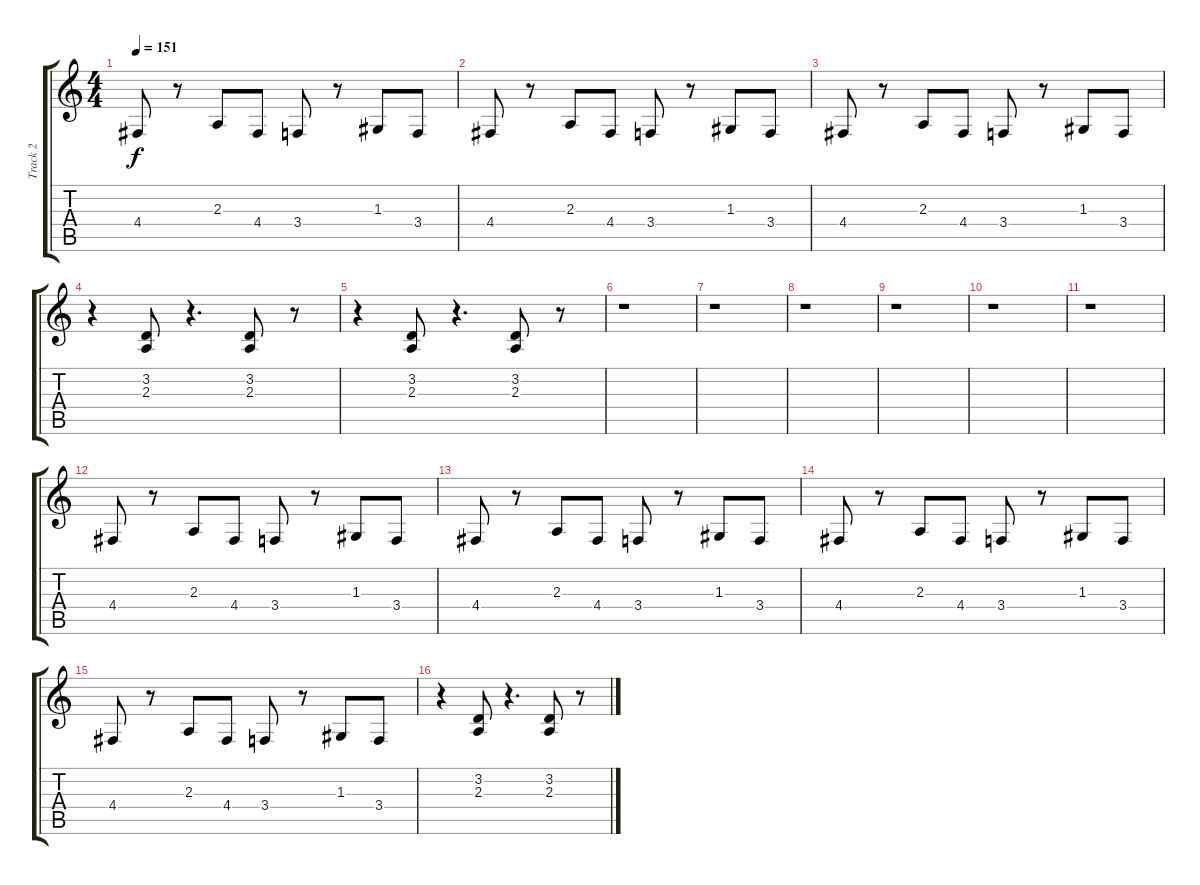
\track ("Track 2" "Track 2") {instrument acousticgrandpiano}
\staff {score tabs}
\tuning (E4 B3 G3 D3 A2 E2) {hide}
\ts (4 4)
\tempo 151
\clef g2
\ks c
4.4.8{dy f} r.8 2.3.8 4.4.8 3.4.8 r.8 1.3.8 3.4.8 |
4.4.8 r.8 2.3.8 4.4.8 3.4.8 r.8 1.3.8 3.4.8 |
4.4.8 r.8 2.3.8 4.4.8 3.4.8 r.8 1.3.8 3.4.8 |
r.4 (3.2 2.3).8 r.4{d} (3.2 2.3).8 r.8 |
r.4 (3.2 2.3).8 r.4{d} (3.2 2.3).8 r.8 |
r.1 |
r.1 |
r.1 |
r.1 |
r.1 |
r.1 |
4.4.8 r.8 2.3.8 4.4.8 3.4.8 r.8 1.3.8 3.4.8 |
4.4.8 r.8 2.3.8 4.4.8 3.4.8 r.8 1.3.8 3.4.8 |
4.4.8 r.8 2.3.8 4.4.8 3.4.8 r.8 1.3.8 3.4.8 |
4.4.8 r.8 2.3.8 4.4.8 3.4.8 r.8 1.3.8 3.4.8 |
r.4 (3.2 2.3).8 r.4{d} (3.2 2.3).8 r.8
